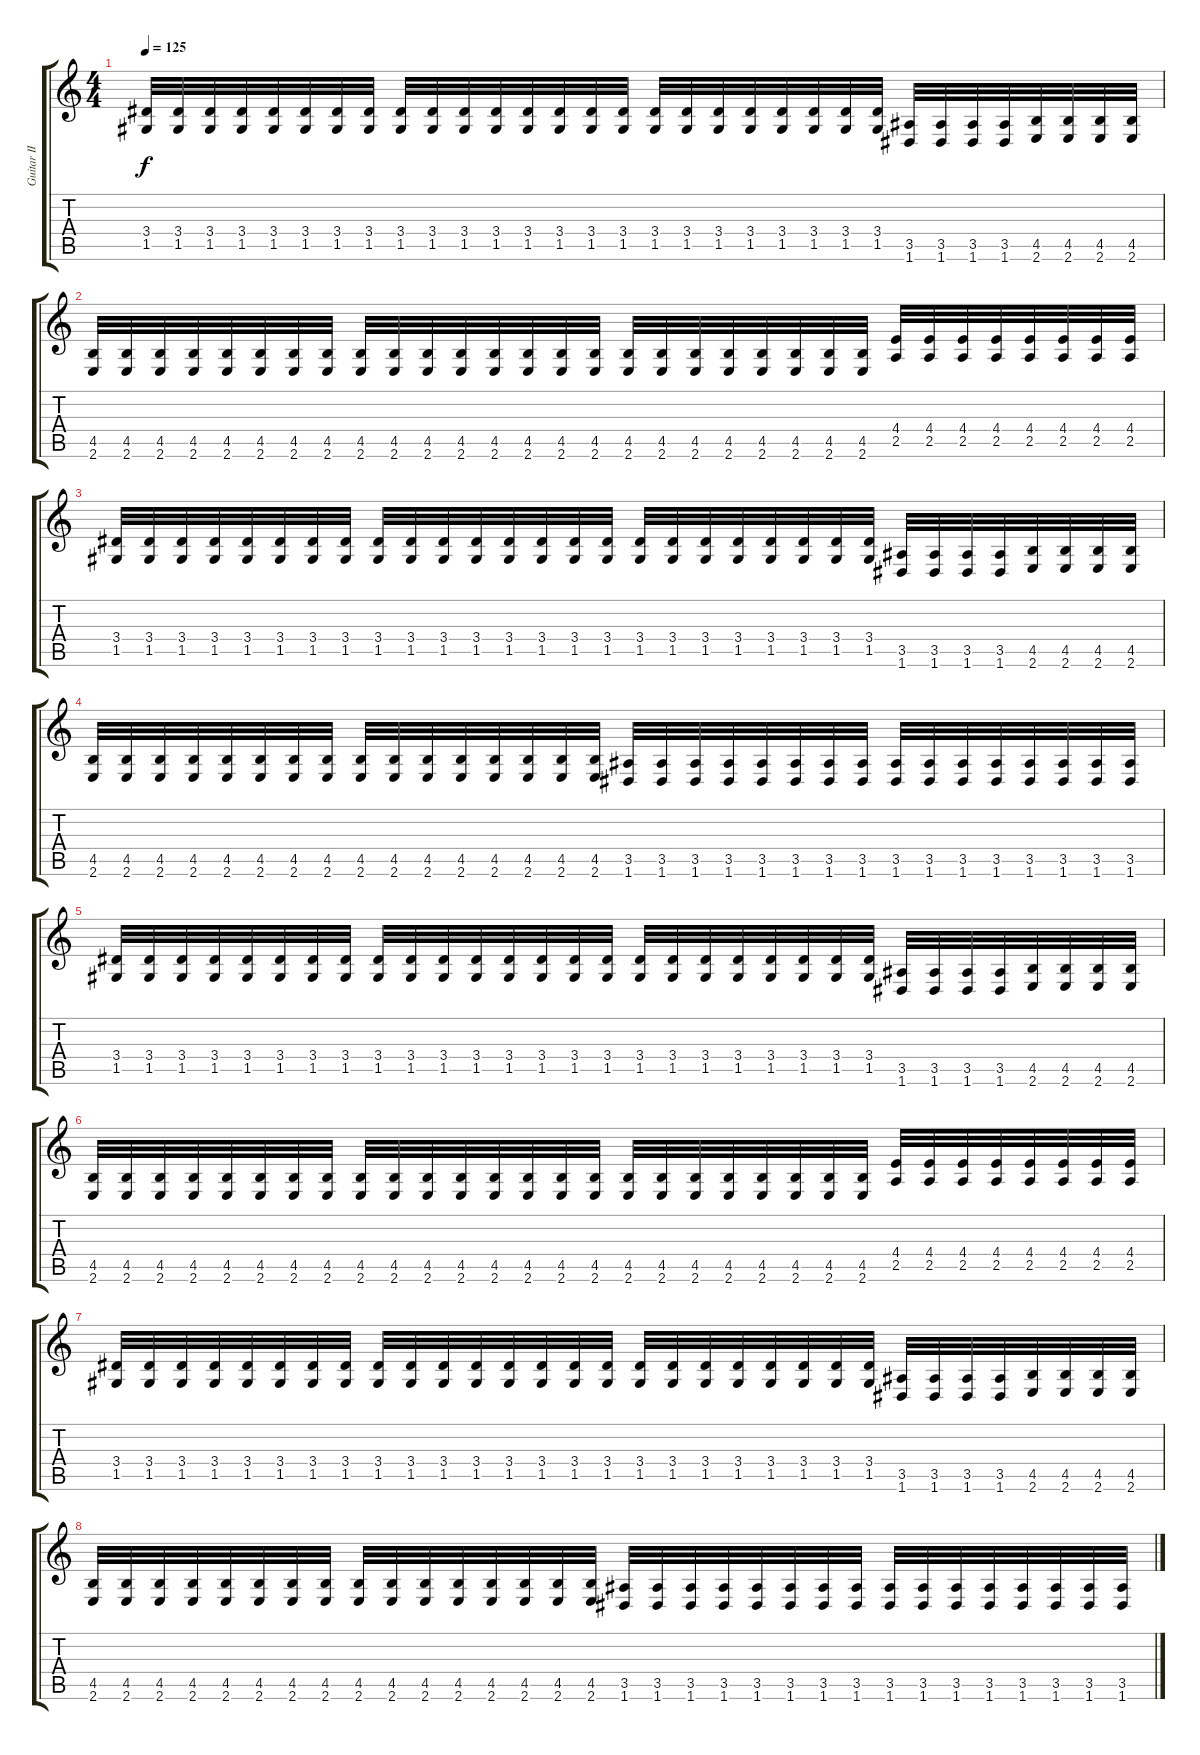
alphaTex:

\track ("Guitar II" "Guitar II") {instrument distortionguitar}
\staff {score tabs}
\tuning (D4 A3 F3 C3 G2 D2) {hide}
\ts (4 4)
\tempo 125
\clef g2
\ks c
(3.4 1.5).32{dy f} (3.4 1.5).32 (3.4 1.5).32 (3.4 1.5).32 (3.4 1.5).32 (3.4 1.5).32 (3.4 1.5).32 (3.4 1.5).32 (3.4 1.5).32 (3.4 1.5).32 (3.4 1.5).32 (3.4 1.5).32 (3.4 1.5).32 (3.4 1.5).32 (3.4 1.5).32 (3.4 1.5).32 (3.4 1.5).32 (3.4 1.5).32 (3.4 1.5).32 (3.4 1.5).32 (3.4 1.5).32 (3.4 1.5).32 (3.4 1.5).32 (3.4 1.5).32 (3.5 1.6).32 (3.5 1.6).32 (3.5 1.6).32 (3.5 1.6).32 (4.5 2.6).32 (4.5 2.6).32 (4.5 2.6).32 (4.5 2.6).32 |
(4.5 2.6).32 (4.5 2.6).32 (4.5 2.6).32 (4.5 2.6).32 (4.5 2.6).32 (4.5 2.6).32 (4.5 2.6).32 (4.5 2.6).32 (4.5 2.6).32 (4.5 2.6).32 (4.5 2.6).32 (4.5 2.6).32 (4.5 2.6).32 (4.5 2.6).32 (4.5 2.6).32 (4.5 2.6).32 (4.5 2.6).32 (4.5 2.6).32 (4.5 2.6).32 (4.5 2.6).32 (4.5 2.6).32 (4.5 2.6).32 (4.5 2.6).32 (4.5 2.6).32 (4.4 2.5).32 (4.4 2.5).32 (4.4 2.5).32 (4.4 2.5).32 (4.4 2.5).32 (4.4 2.5).32 (4.4 2.5).32 (4.4 2.5).32 |
(3.4 1.5).32 (3.4 1.5).32 (3.4 1.5).32 (3.4 1.5).32 (3.4 1.5).32 (3.4 1.5).32 (3.4 1.5).32 (3.4 1.5).32 (3.4 1.5).32 (3.4 1.5).32 (3.4 1.5).32 (3.4 1.5).32 (3.4 1.5).32 (3.4 1.5).32 (3.4 1.5).32 (3.4 1.5).32 (3.4 1.5).32 (3.4 1.5).32 (3.4 1.5).32 (3.4 1.5).32 (3.4 1.5).32 (3.4 1.5).32 (3.4 1.5).32 (3.4 1.5).32 (3.5 1.6).32 (3.5 1.6).32 (3.5 1.6).32 (3.5 1.6).32 (4.5 2.6).32 (4.5 2.6).32 (4.5 2.6).32 (4.5 2.6).32 |
(4.5 2.6).32 (4.5 2.6).32 (4.5 2.6).32 (4.5 2.6).32 (4.5 2.6).32 (4.5 2.6).32 (4.5 2.6).32 (4.5 2.6).32 (4.5 2.6).32 (4.5 2.6).32 (4.5 2.6).32 (4.5 2.6).32 (4.5 2.6).32 (4.5 2.6).32 (4.5 2.6).32 (4.5 2.6).32 (3.5 1.6).32 (3.5 1.6).32 (3.5 1.6).32 (3.5 1.6).32 (3.5 1.6).32 (3.5 1.6).32 (3.5 1.6).32 (3.5 1.6).32 (3.5 1.6).32 (3.5 1.6).32 (3.5 1.6).32 (3.5 1.6).32 (3.5 1.6).32 (3.5 1.6).32 (3.5 1.6).32 (3.5 1.6).32 |
(3.4 1.5).32 (3.4 1.5).32 (3.4 1.5).32 (3.4 1.5).32 (3.4 1.5).32 (3.4 1.5).32 (3.4 1.5).32 (3.4 1.5).32 (3.4 1.5).32 (3.4 1.5).32 (3.4 1.5).32 (3.4 1.5).32 (3.4 1.5).32 (3.4 1.5).32 (3.4 1.5).32 (3.4 1.5).32 (3.4 1.5).32 (3.4 1.5).32 (3.4 1.5).32 (3.4 1.5).32 (3.4 1.5).32 (3.4 1.5).32 (3.4 1.5).32 (3.4 1.5).32 (3.5 1.6).32 (3.5 1.6).32 (3.5 1.6).32 (3.5 1.6).32 (4.5 2.6).32 (4.5 2.6).32 (4.5 2.6).32 (4.5 2.6).32 |
(4.5 2.6).32 (4.5 2.6).32 (4.5 2.6).32 (4.5 2.6).32 (4.5 2.6).32 (4.5 2.6).32 (4.5 2.6).32 (4.5 2.6).32 (4.5 2.6).32 (4.5 2.6).32 (4.5 2.6).32 (4.5 2.6).32 (4.5 2.6).32 (4.5 2.6).32 (4.5 2.6).32 (4.5 2.6).32 (4.5 2.6).32 (4.5 2.6).32 (4.5 2.6).32 (4.5 2.6).32 (4.5 2.6).32 (4.5 2.6).32 (4.5 2.6).32 (4.5 2.6).32 (4.4 2.5).32 (4.4 2.5).32 (4.4 2.5).32 (4.4 2.5).32 (4.4 2.5).32 (4.4 2.5).32 (4.4 2.5).32 (4.4 2.5).32 |
(3.4 1.5).32 (3.4 1.5).32 (3.4 1.5).32 (3.4 1.5).32 (3.4 1.5).32 (3.4 1.5).32 (3.4 1.5).32 (3.4 1.5).32 (3.4 1.5).32 (3.4 1.5).32 (3.4 1.5).32 (3.4 1.5).32 (3.4 1.5).32 (3.4 1.5).32 (3.4 1.5).32 (3.4 1.5).32 (3.4 1.5).32 (3.4 1.5).32 (3.4 1.5).32 (3.4 1.5).32 (3.4 1.5).32 (3.4 1.5).32 (3.4 1.5).32 (3.4 1.5).32 (3.5 1.6).32 (3.5 1.6).32 (3.5 1.6).32 (3.5 1.6).32 (4.5 2.6).32 (4.5 2.6).32 (4.5 2.6).32 (4.5 2.6).32 |
(4.5 2.6).32 (4.5 2.6).32 (4.5 2.6).32 (4.5 2.6).32 (4.5 2.6).32 (4.5 2.6).32 (4.5 2.6).32 (4.5 2.6).32 (4.5 2.6).32 (4.5 2.6).32 (4.5 2.6).32 (4.5 2.6).32 (4.5 2.6).32 (4.5 2.6).32 (4.5 2.6).32 (4.5 2.6).32 (3.5 1.6).32 (3.5 1.6).32 (3.5 1.6).32 (3.5 1.6).32 (3.5 1.6).32 (3.5 1.6).32 (3.5 1.6).32 (3.5 1.6).32 (3.5 1.6).32 (3.5 1.6).32 (3.5 1.6).32 (3.5 1.6).32 (3.5 1.6).32 (3.5 1.6).32 (3.5 1.6).32 (3.5 1.6).32
